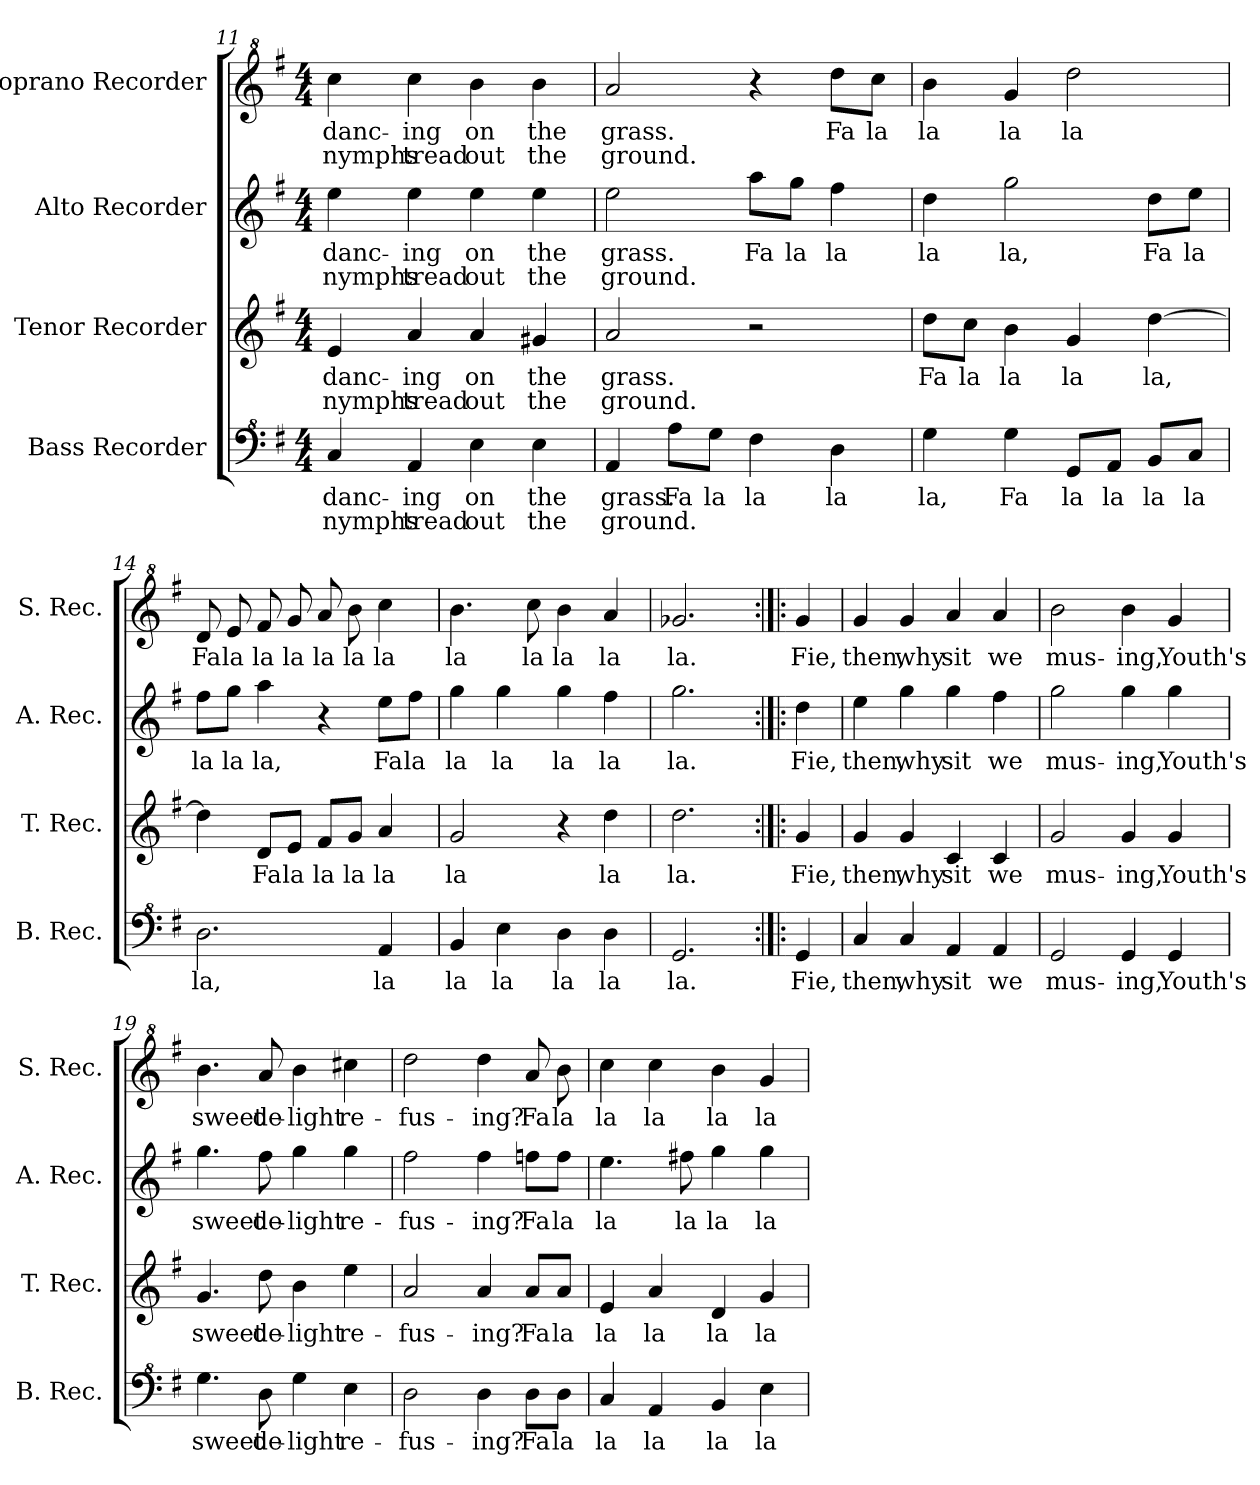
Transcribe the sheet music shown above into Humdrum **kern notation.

**kern	**text	**text	**kern	**text	**text	**kern	**text	**text	**kern	**text	**text
*part4	*part4	*part4	*part3	*part3	*part3	*part2	*part2	*part2	*part1	*part1	*part1
*staff4	*staff4	*staff4	*staff3	*staff3	*staff3	*staff2	*staff2	*staff2	*staff1	*staff1	*staff1
*I"Bass Recorder	*	*	*I"Tenor Recorder	*	*	*I"Alto Recorder	*	*	*I"Soprano Recorder	*	*
*I'B. Rec.	*	*	*I'T. Rec.	*	*	*I'A. Rec.	*	*	*I'S. Rec.	*	*
!!LO:PB:g=z
*clefF^4	*	*	*clefG2	*	*	*clefG2	*	*	*clefG^2	*	*
*k[f#]	*	*	*k[f#]	*	*	*k[f#]	*	*	*k[f#]	*	*
*M4/4	*	*	*M4/4	*	*	*M4/4	*	*	*M4/4	*	*
=11	=11	=11	=11	=11	=11	=11	=11	=11	=11	=11	=11
!	!LO:LY:b	!LO:LY:b	!	!LO:LY:b	!LO:LY:b	!	!LO:LY:b	!LO:LY:b	!	!LO:LY:b	!LO:LY:b
4c/	-danc-	nymphs	4e/	-danc-	nymphs	4ee\	-danc-	nymphs	4ccc\	-danc-	nymphs
!	!LO:LY:b	!LO:LY:b	!	!LO:LY:b	!LO:LY:b	!	!LO:LY:b	!LO:LY:b	!	!LO:LY:b	!LO:LY:b
4A/	-ing	tread	4a/	-ing	tread	4ee\	-ing	tread	4ccc\	-ing	tread
!	!LO:LY:b	!LO:LY:b	!	!LO:LY:b	!LO:LY:b	!	!LO:LY:b	!LO:LY:b	!	!LO:LY:b	!LO:LY:b
4e\	on	out	4a/	on	out	4ee\	on	out	4bb\	on	out
!	!LO:LY:b	!LO:LY:b	!	!LO:LY:b	!LO:LY:b	!	!LO:LY:b	!LO:LY:b	!	!LO:LY:b	!LO:LY:b
4e\	the	the	4g#X/	the	the	4ee\	the	the	4bb\	the	the
=12	=12	=12	=12	=12	=12	=12	=12	=12	=12	=12	=12
!	!LO:LY:b	!LO:LY:b	!	!LO:LY:b	!LO:LY:b	!	!LO:LY:b	!LO:LY:b	!	!LO:LY:b	!LO:LY:b
4A/	grass.	ground.	2a/	grass.	ground.	2ee\	grass.	ground.	2aa/	grass.	ground.
!	!LO:LY:b	!	!	!	!	!	!	!	!	!	!
8a\L	Fa	.	.	.	.	.	.	.	.	.	.
!	!LO:LY:b	!	!	!	!	!	!	!	!	!	!
8g\J	la	.	.	.	.	.	.	.	.	.	.
!	!LO:LY:b	!	!	!	!	!	!LO:LY:b	!	!	!	!
4f#\	la	.	2r	.	.	8aa\L	Fa	.	4r	.	.
!	!	!	!	!	!	!	!LO:LY:b	!	!	!	!
.	.	.	.	.	.	8gg\J	la	.	.	.	.
!	!LO:LY:b	!	!	!	!	!	!LO:LY:b	!	!	!LO:LY:b	!
4d\	la	.	.	.	.	4ff#\	la	.	8ddd\L	Fa	.
!	!	!	!	!	!	!	!	!	!	!LO:LY:b	!
.	.	.	.	.	.	.	.	.	8ccc\J	la	.
=13	=13	=13	=13	=13	=13	=13	=13	=13	=13	=13	=13
!	!LO:LY:b	!	!	!LO:LY:b	!	!	!LO:LY:b	!	!	!LO:LY:b	!
4g\	la,	.	8dd\L	Fa	.	4dd\	la	.	4bb\	la	.
!	!	!	!	!LO:LY:b	!	!	!	!	!	!	!
.	.	.	8cc\J	la	.	.	.	.	.	.	.
!	!LO:LY:b	!	!	!LO:LY:b	!	!	!LO:LY:b	!	!	!LO:LY:b	!
4g\	Fa	.	4b\	la	.	2gg\	la,	.	4gg/	la	.
!	!LO:LY:b	!	!	!LO:LY:b	!	!	!	!	!	!LO:LY:b	!
8G/L	la	.	4g/	la	.	.	.	.	2ddd\	la	.
!	!LO:LY:b	!	!	!	!	!	!	!	!	!	!
8A/J	la	.	.	.	.	.	.	.	.	.	.
!	!LO:LY:b	!	!	!LO:LY:b	!	!	!LO:LY:b	!	!	!	!
8B/L	la	.	[4dd\	la,	.	8dd\L	Fa	.	.	.	.
!	!LO:LY:b	!	!	!	!	!	!LO:LY:b	!	!	!	!
8c/J	la	.	.	.	.	8ee\J	la	.	.	.	.
=14	=14	=14	=14	=14	=14	=14	=14	=14	=14	=14	=14
!	!LO:LY:b	!	!	!	!	!	!LO:LY:b	!	!	!LO:LY:b	!
2.d\	la,	.	4dd\]	.	.	8ff#\L	la	.	8dd/	Fa	.
!	!	!	!	!	!	!	!LO:LY:b	!	!	!LO:LY:b	!
.	.	.	.	.	.	8gg\J	la	.	8ee/	la	.
!	!	!	!	!LO:LY:b	!	!	!LO:LY:b	!	!	!LO:LY:b	!
.	.	.	8d/L	Fa	.	4aa\	la,	.	8ff#/	la	.
!	!	!	!	!LO:LY:b	!	!	!	!	!	!LO:LY:b	!
.	.	.	8e/J	la	.	.	.	.	8gg/	la	.
!	!	!	!	!LO:LY:b	!	!	!	!	!	!LO:LY:b	!
.	.	.	8f#/L	la	.	4r	.	.	8aa/	la	.
!	!	!	!	!LO:LY:b	!	!	!	!	!	!LO:LY:b	!
.	.	.	8g/J	la	.	.	.	.	8bb\	la	.
!	!LO:LY:b	!	!	!LO:LY:b	!	!	!LO:LY:b	!	!	!LO:LY:b	!
4A/	la	.	4a/	la	.	8ee\L	Fa	.	4ccc\	la	.
!	!	!	!	!	!	!	!LO:LY:b	!	!	!	!
.	.	.	.	.	.	8ff#\J	la	.	.	.	.
=15	=15	=15	=15	=15	=15	=15	=15	=15	=15	=15	=15
!	!LO:LY:b	!	!	!LO:LY:b	!	!	!LO:LY:b	!	!	!LO:LY:b	!
4B/	la	.	2g/	la	.	4gg\	la	.	4.bb\	la	.
!	!LO:LY:b	!	!	!	!	!	!LO:LY:b	!	!	!	!
4e\	la	.	.	.	.	4gg\	la	.	.	.	.
!	!	!	!	!	!	!	!	!	!	!LO:LY:b	!
.	.	.	.	.	.	.	.	.	8ccc\	la	.
!	!LO:LY:b	!	!	!	!	!	!LO:LY:b	!	!	!LO:LY:b	!
4d\	la	.	4r	.	.	4gg\	la	.	4bb\	la	.
!	!LO:LY:b	!	!	!LO:LY:b	!	!	!LO:LY:b	!	!	!LO:LY:b	!
4d\	la	.	4dd\	la	.	4ff#\	la	.	4aa/	la	.
!!LO:LB:g=z
=16	=16	=16	=16	=16	=16	=16	=16	=16	=16	=16	=16
!	!LO:LY:b	!	!	!LO:LY:b	!	!	!LO:LY:b	!	!	!LO:LY:b	!
2.G/	la.	.	2.dd\	la.	.	2.gg\	la.	.	2.gg-X/	la.	.
=16X2:|!|:	=16X2:|!|:	=16X2:|!|:	=16X2:|!|:	=16X2:|!|:	=16X2:|!|:	=16X2:|!|:	=16X2:|!|:	=16X2:|!|:	=16X2:|!|:	=16X2:|!|:	=16X2:|!|:
!	!LO:LY:b	!	!	!LO:LY:b	!	!	!LO:LY:b	!	!	!LO:LY:b	!
4G/	Fie,	.	4g/	Fie,	.	4dd\	Fie,	.	4gg/	Fie,	.
=17	=17	=17	=17	=17	=17	=17	=17	=17	=17	=17	=17
!	!LO:LY:b	!	!	!LO:LY:b	!	!	!LO:LY:b	!	!	!LO:LY:b	!
4c/	then,	.	4g/	then,	.	4ee\	then,	.	4gg/	then,	.
!	!LO:LY:b	!	!	!LO:LY:b	!	!	!LO:LY:b	!	!	!LO:LY:b	!
4c/	why	.	4g/	why	.	4gg\	why	.	4gg/	why	.
!	!LO:LY:b	!	!	!LO:LY:b	!	!	!LO:LY:b	!	!	!LO:LY:b	!
4A/	sit	.	4c/	sit	.	4gg\	sit	.	4aa/	sit	.
!	!LO:LY:b	!	!	!LO:LY:b	!	!	!LO:LY:b	!	!	!LO:LY:b	!
4A/	we	.	4c/	we	.	4ff#\	we	.	4aa/	we	.
=18	=18	=18	=18	=18	=18	=18	=18	=18	=18	=18	=18
!	!LO:LY:b	!	!	!LO:LY:b	!	!	!LO:LY:b	!	!	!LO:LY:b	!
2G/	mus-	.	2g/	mus-	.	2gg\	mus-	.	2bb\	mus-	.
!	!LO:LY:b	!	!	!LO:LY:b	!	!	!LO:LY:b	!	!	!LO:LY:b	!
4G/	-ing,	.	4g/	-ing,	.	4gg\	-ing,	.	4bb\	-ing,	.
!	!LO:LY:b	!	!	!LO:LY:b	!	!	!LO:LY:b	!	!	!LO:LY:b	!
4G/	Youth's	.	4g/	Youth's	.	4gg\	Youth's	.	4gg/	Youth's	.
=19	=19	=19	=19	=19	=19	=19	=19	=19	=19	=19	=19
!	!LO:LY:b	!	!	!LO:LY:b	!	!	!LO:LY:b	!	!	!LO:LY:b	!
4.g\	sweet	.	4.g/	sweet	.	4.gg\	sweet	.	4.bb\	sweet	.
!	!LO:LY:b	!	!	!LO:LY:b	!	!	!LO:LY:b	!	!	!LO:LY:b	!
8d\	de-	.	8dd\	de-	.	8ff#\	de-	.	8aa/	de-	.
!	!LO:LY:b	!	!	!LO:LY:b	!	!	!LO:LY:b	!	!	!LO:LY:b	!
4g\	-light	.	4b\	-light	.	4gg\	-light	.	4bb\	-light	.
!	!LO:LY:b	!	!	!LO:LY:b	!	!	!LO:LY:b	!	!	!LO:LY:b	!
4e\	re-	.	4ee\	re-	.	4gg\	re-	.	4ccc#X\	re-	.
=20	=20	=20	=20	=20	=20	=20	=20	=20	=20	=20	=20
!	!LO:LY:b	!	!	!LO:LY:b	!	!	!LO:LY:b	!	!	!LO:LY:b	!
2d\	-fus-	.	2a/	-fus-	.	2ff#\	-fus-	.	2ddd\	-fus-	.
!	!LO:LY:b	!	!	!LO:LY:b	!	!	!LO:LY:b	!	!	!LO:LY:b	!
4d\	-ing?	.	4a/	-ing?	.	4ff#\	-ing?	.	4ddd\	-ing?	.
!	!LO:LY:b	!	!	!LO:LY:b	!	!	!LO:LY:b	!	!	!LO:LY:b	!
8d\L	Fa	.	8a/L	Fa	.	8ffn\L	Fa	.	8aa/	Fa	.
!	!LO:LY:b	!	!	!LO:LY:b	!	!	!LO:LY:b	!	!	!LO:LY:b	!
8d\J	la	.	8a/J	la	.	8ff\J	la	.	8bb\	la	.
!!LO:PB:g=z
=21	=21	=21	=21	=21	=21	=21	=21	=21	=21	=21	=21
!	!LO:LY:b	!	!	!LO:LY:b	!	!	!LO:LY:b	!	!	!LO:LY:b	!
4c/	la	.	4e/	la	.	4.ee\	la	.	4ccc\	la	.
!	!LO:LY:b	!	!	!LO:LY:b	!	!	!	!	!	!LO:LY:b	!
4A/	la	.	4a/	la	.	.	.	.	4ccc\	la	.
!	!	!	!	!	!	!	!LO:LY:b	!	!	!	!
.	.	.	.	.	.	8ff#X\	la	.	.	.	.
!	!LO:LY:b	!	!	!LO:LY:b	!	!	!LO:LY:b	!	!	!LO:LY:b	!
4B/	la	.	4d/	la	.	4gg\	la	.	4bb\	la	.
!	!LO:LY:b	!	!	!LO:LY:b	!	!	!LO:LY:b	!	!	!LO:LY:b	!
4e\	la	.	4g/	la	.	4gg\	la	.	4gg/	la	.
=	=	=	=	=	=	=	=	=	=	=	=
*-	*-	*-	*-	*-	*-	*-	*-	*-	*-	*-	*-
